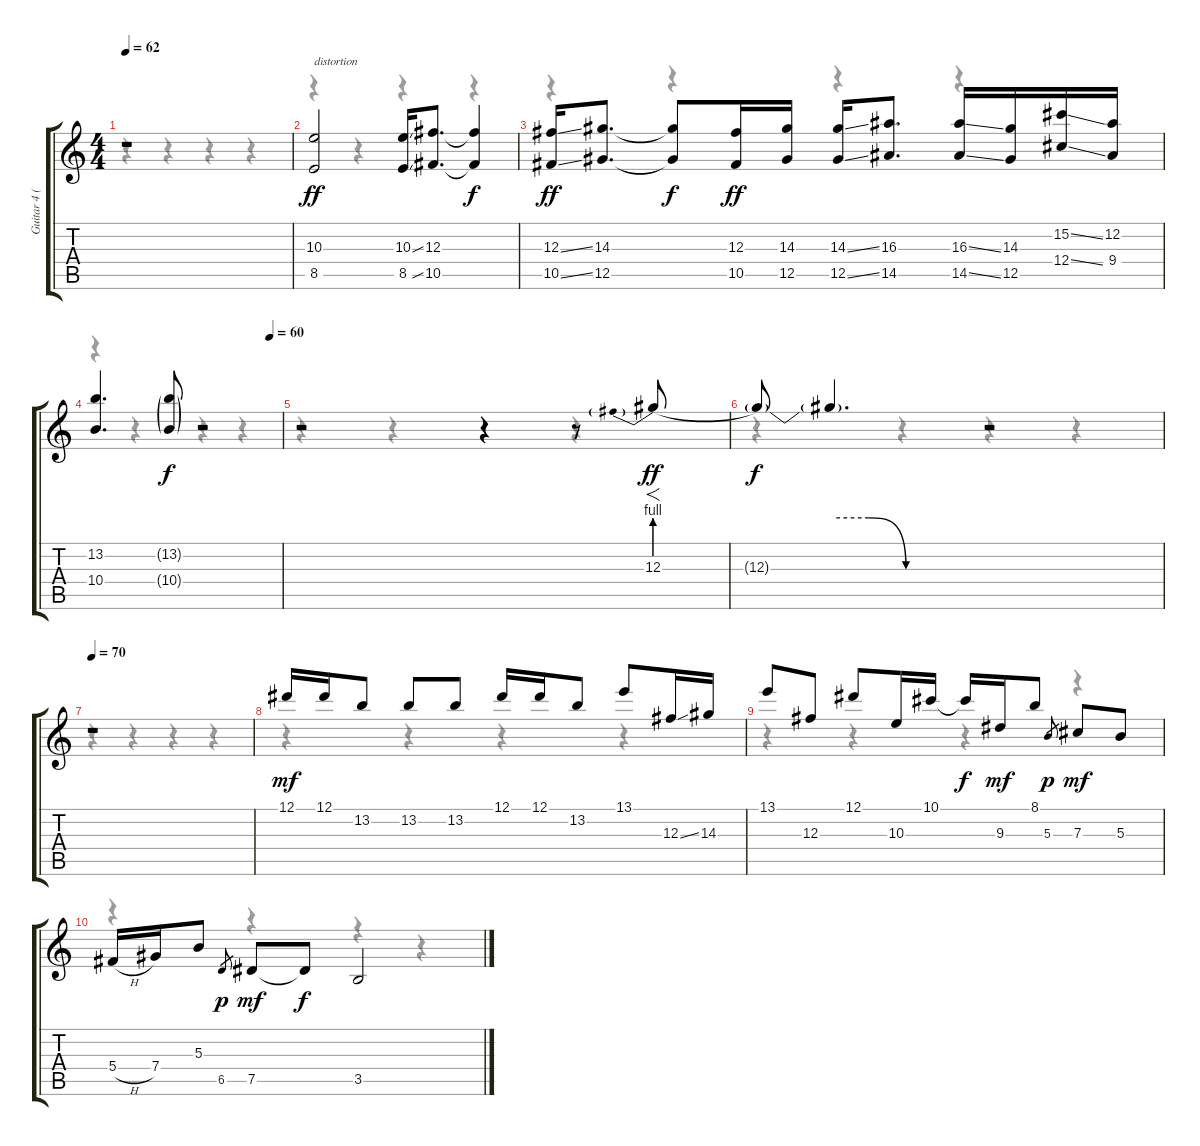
\track ("Guitar 4 (Slash)" "Guitar 4 (") {instrument electricguitarclean}
\staff {score tabs}
\tuning (Eb4 Bb3 Gb3 Db3 Ab2 Eb2) {hide}
\voice
\ts (4 4)
\tempo 62
\clef g2
\ks c
r.1{dy mf} |
(10.3 8.5).2{txt "distortion" dy ff} (10.3{ss} 8.5{ss}).16 (12.3 10.5).8{d} (12.3{t} 10.5{t}).4{dy f} |
(12.3{ss} 10.5{ss}).16{dy ff} (14.3 12.5).8{d} (14.3{t} 12.5{t}).8{dy f} (12.3 10.5).16{dy ff} (14.3 12.5).16 (14.3{ss} 12.5{ss}).16 (16.3 14.5).8{d} (16.3{ss} 14.5{ss}).16 (14.3 12.5).16 (15.2{ss} 12.4{ss}).16 (12.2 9.4).16 |
\tempo (60 0.9375)
(13.2 10.4).4{d} (13.2{g} 10.4{g}).8{dy f} r.2 |
r.2 r.4 r.8 12.3{be (prebend 0 4 60 4)}.8{f dy ff} |
12.3{t}.8{dy f} 12.3{be (custom 0 4 15 4 30 0 60 0) t}.4{d} r.2 |
\tempo 70
r.1 |
12.1.16{dy mf} 12.1.16 13.2.8 13.2.8 13.2.8 12.1.16 12.1.16 13.2.8 13.1.8 12.3{ss}.16 14.3.16 |
13.1.8 12.3.8 12.1.8 10.3.16 10.1.16 10.1{t}.16{dy f} 9.3.16{dy mf} 8.1.8 5.3.8{gr dy p} 7.3.8{dy mf} 5.3.8 |
5.4{h}.16 7.4.16 5.3.8 6.5.8{gr dy p} 7.5.8{dy mf} 7.5{t}.8{dy f} 3.5.2
\voice
\clef g2
\ottava regular
\simile none
\ks c
r.4{dy f} r.4 r.4 r.4 |
r.4 r.4 r.4 r.4 |
r.4 r.4 r.4 r.4 |
r.4 r.4 r.4 r.4 |
r.4 r.4 r.4 r.4 |
r.4 r.4 r.4 r.4 |
r.4 r.4 r.4 r.4 |
r.4 r.4 r.4 r.4 |
r.4 r.4 r.4 r.4 |
r.4 r.4 r.4 r.4
